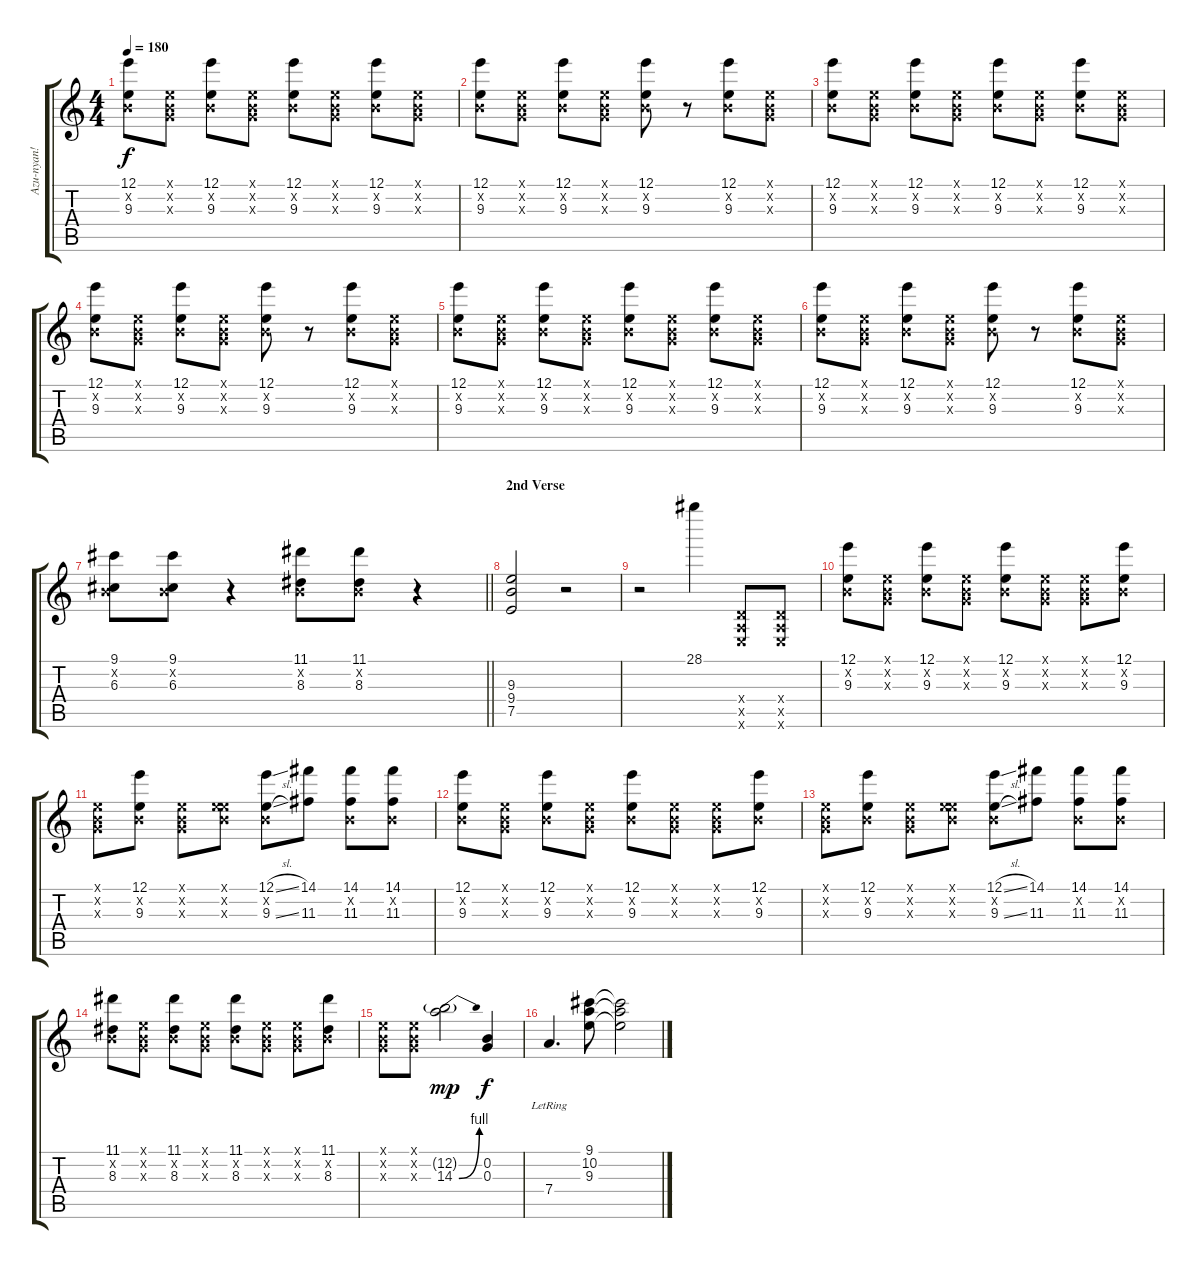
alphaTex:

\track ("Azu-nyan! w/ Wah" "Azu-nyan! ") {instrument overdrivenguitar}
\staff {score tabs}
\tuning (E4 B3 G3 D3 A2 E2) {hide}
\ts (4 4)
\tempo 180
\clef g2
\ks c
(12.1 0.2{x} 9.3).8{dy f} (0.1{x} 0.2{x} 0.3{x}).8 (12.1 0.2{x} 9.3).8 (0.1{x} 0.2{x} 0.3{x}).8 (12.1 0.2{x} 9.3).8 (0.1{x} 0.2{x} 0.3{x}).8 (12.1 0.2{x} 9.3).8 (0.1{x} 0.2{x} 0.3{x}).8 |
(12.1 0.2{x} 9.3).8 (0.1{x} 0.2{x} 0.3{x}).8 (12.1 0.2{x} 9.3).8 (0.1{x} 0.2{x} 0.3{x}).8 (12.1 0.2{x} 9.3).8 r.8 (12.1 0.2{x} 9.3).8 (0.1{x} 0.2{x} 0.3{x}).8 |
(12.1 0.2{x} 9.3).8 (0.1{x} 0.2{x} 0.3{x}).8 (12.1 0.2{x} 9.3).8 (0.1{x} 0.2{x} 0.3{x}).8 (12.1 0.2{x} 9.3).8 (0.1{x} 0.2{x} 0.3{x}).8 (12.1 0.2{x} 9.3).8 (0.1{x} 0.2{x} 0.3{x}).8 |
(12.1 0.2{x} 9.3).8 (0.1{x} 0.2{x} 0.3{x}).8 (12.1 0.2{x} 9.3).8 (0.1{x} 0.2{x} 0.3{x}).8 (12.1 0.2{x} 9.3).8 r.8 (12.1 0.2{x} 9.3).8 (0.1{x} 0.2{x} 0.3{x}).8 |
(12.1 0.2{x} 9.3).8 (0.1{x} 0.2{x} 0.3{x}).8 (12.1 0.2{x} 9.3).8 (0.1{x} 0.2{x} 0.3{x}).8 (12.1 0.2{x} 9.3).8 (0.1{x} 0.2{x} 0.3{x}).8 (12.1 0.2{x} 9.3).8 (0.1{x} 0.2{x} 0.3{x}).8 |
(12.1 0.2{x} 9.3).8 (0.1{x} 0.2{x} 0.3{x}).8 (12.1 0.2{x} 9.3).8 (0.1{x} 0.2{x} 0.3{x}).8 (12.1 0.2{x} 9.3).8 r.8 (12.1 0.2{x} 9.3).8 (0.1{x} 0.2{x} 0.3{x}).8 |
\barLineRight lightlight
(9.1 0.2{x} 6.3).8 (9.1 0.2{x} 6.3).8 r.4 (11.1 0.2{x} 8.3).8 (11.1 0.2{x} 8.3).8 r.4 |
\section ("" "2nd Verse")
(9.3 9.4 7.5).2 r.2 |
r.2 28.1.4 (0.4{x} 0.5{x} 0.6{x}).8 (0.4{x} 0.5{x} 0.6{x}).8 |
(12.1 0.2{x} 9.3).8 (0.1{x} 0.2{x} 0.3{x}).8 (12.1 0.2{x} 9.3).8 (0.1{x} 0.2{x} 0.3{x}).8 (12.1 0.2{x} 9.3).8 (0.1{x} 0.2{x} 0.3{x}).8 (0.1{x} 0.2{x} 0.3{x}).8 (12.1 0.2{x} 9.3).8 |
(0.1{x} 0.2{x} 0.3{x}).8 (12.1 0.2{x} 9.3).8 (0.1{x} 0.2{x} 0.3{x}).8 (0.1{x} 0.2{x} 9.3{x}).8 (12.1{sl} 0.2{x} 9.3{sl}).8 (14.1 11.3).8 (14.1 0.2{x} 11.3).8 (14.1 0.2{x} 11.3).8 |
(12.1 0.2{x} 9.3).8 (0.1{x} 0.2{x} 0.3{x}).8 (12.1 0.2{x} 9.3).8 (0.1{x} 0.2{x} 0.3{x}).8 (12.1 0.2{x} 9.3).8 (0.1{x} 0.2{x} 0.3{x}).8 (0.1{x} 0.2{x} 0.3{x}).8 (12.1 0.2{x} 9.3).8 |
(0.1{x} 0.2{x} 0.3{x}).8 (12.1 0.2{x} 9.3).8 (0.1{x} 0.2{x} 0.3{x}).8 (0.1{x} 0.2{x} 9.3{x}).8 (12.1{sl} 0.2{x} 9.3{sl}).8 (14.1 11.3).8 (14.1 0.2{x} 11.3).8 (14.1 0.2{x} 11.3).8 |
(11.1 0.2{x} 8.3).8 (0.1{x} 0.2{x} 0.3{x}).8 (11.1 0.2{x} 8.3).8 (0.1{x} 0.2{x} 0.3{x}).8 (11.1 0.2{x} 8.3).8 (0.1{x} 0.2{x} 0.3{x}).8 (0.1{x} 0.2{x} 0.3{x}).8 (11.1 0.2{x} 8.3).8 |
(0.1{x} 0.2{x} 0.3{x}).8 (0.1{x} 0.2{x} 0.3{x}).8 (12.2{g} 14.3{be (bend 0 0 60 4)}).2{dy mp} (0.2 0.3).4{dy f} |
7.4{lr}.4{d} (9.1 10.2 9.3).8 (9.1{t} 10.2{t} 9.3{t}).2
